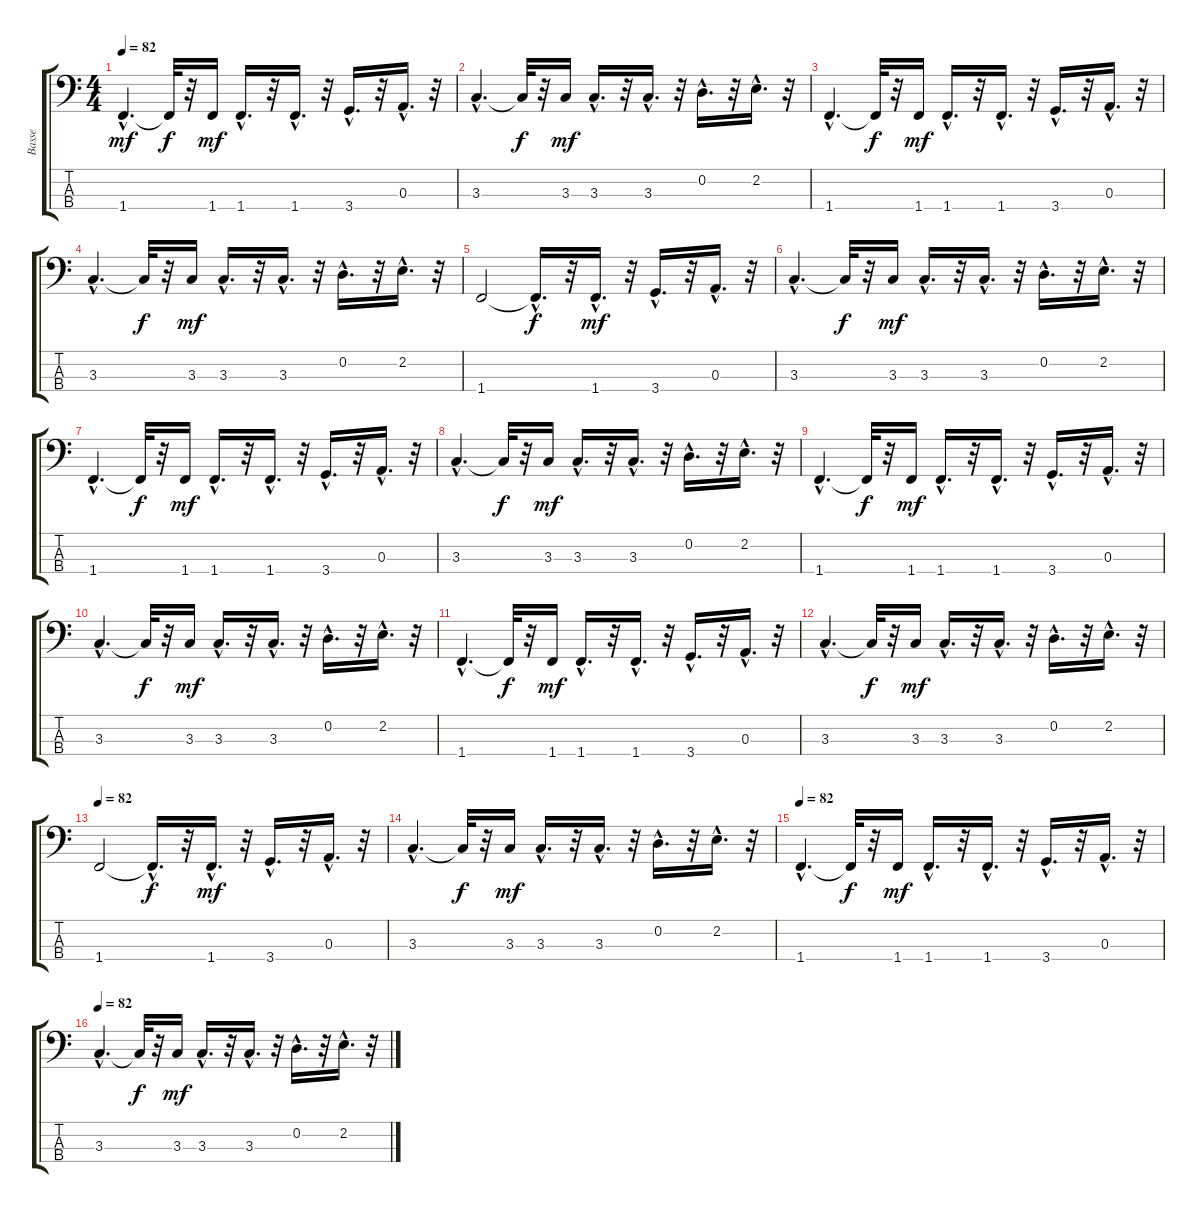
\track ("Basse" "Basse") {instrument acousticbass}
\staff {score tabs}
\tuning (G2 D2 A1 E1) {hide}
\ts (4 4)
\tempo 82
\clef f4
\ks c
1.4{hac}.4{d dy mf} 1.4{t}.32{dy f} r.32 1.4.16{dy mf} 1.4{hac}.16{d} r.32 1.4{hac}.16{d} r.32 3.4{hac}.16{d} r.32 0.3{hac}.16{d} r.32 |
3.3{hac}.4{d} 3.3{t}.32{dy f} r.32 3.3.16{dy mf} 3.3{hac}.16{d} r.32 3.3{hac}.16{d} r.32 0.2{hac}.16{d} r.32 2.2{hac}.16{d} r.32 |
1.4{hac}.4{d} 1.4{t}.32{dy f} r.32 1.4.16{dy mf} 1.4{hac}.16{d} r.32 1.4{hac}.16{d} r.32 3.4{hac}.16{d} r.32 0.3{hac}.16{d} r.32 |
3.3{hac}.4{d} 3.3{t}.32{dy f} r.32 3.3.16{dy mf} 3.3{hac}.16{d} r.32 3.3{hac}.16{d} r.32 0.2{hac}.16{d} r.32 2.2{hac}.16{d} r.32 |
1.4.2 1.4{hac t}.16{d dy f} r.32 1.4{hac}.16{d dy mf} r.32 3.4{hac}.16{d} r.32 0.3{hac}.16{d} r.32 |
3.3{hac}.4{d} 3.3{t}.32{dy f} r.32 3.3.16{dy mf} 3.3{hac}.16{d} r.32 3.3{hac}.16{d} r.32 0.2{hac}.16{d} r.32 2.2{hac}.16{d} r.32 |
1.4{hac}.4{d} 1.4{t}.32{dy f} r.32 1.4.16{dy mf} 1.4{hac}.16{d} r.32 1.4{hac}.16{d} r.32 3.4{hac}.16{d} r.32 0.3{hac}.16{d} r.32 |
3.3{hac}.4{d} 3.3{t}.32{dy f} r.32 3.3.16{dy mf} 3.3{hac}.16{d} r.32 3.3{hac}.16{d} r.32 0.2{hac}.16{d} r.32 2.2{hac}.16{d} r.32 |
1.4{hac}.4{d} 1.4{t}.32{dy f} r.32 1.4.16{dy mf} 1.4{hac}.16{d} r.32 1.4{hac}.16{d} r.32 3.4{hac}.16{d} r.32 0.3{hac}.16{d} r.32 |
3.3{hac}.4{d} 3.3{t}.32{dy f} r.32 3.3.16{dy mf} 3.3{hac}.16{d} r.32 3.3{hac}.16{d} r.32 0.2{hac}.16{d} r.32 2.2{hac}.16{d} r.32 |
1.4{hac}.4{d} 1.4{t}.32{dy f} r.32 1.4.16{dy mf} 1.4{hac}.16{d} r.32 1.4{hac}.16{d} r.32 3.4{hac}.16{d} r.32 0.3{hac}.16{d} r.32 |
3.3{hac}.4{d} 3.3{t}.32{dy f} r.32 3.3.16{dy mf} 3.3{hac}.16{d} r.32 3.3{hac}.16{d} r.32 0.2{hac}.16{d} r.32 2.2{hac}.16{d} r.32 |
\tempo 82
1.4.2 1.4{hac t}.16{d dy f} r.32 1.4{hac}.16{d dy mf} r.32 3.4{hac}.16{d} r.32 0.3{hac}.16{d} r.32 |
3.3{hac}.4{d} 3.3{t}.32{dy f} r.32 3.3.16{dy mf} 3.3{hac}.16{d} r.32 3.3{hac}.16{d} r.32 0.2{hac}.16{d} r.32 2.2{hac}.16{d} r.32 |
\tempo 82
1.4{hac}.4{d} 1.4{t}.32{dy f} r.32 1.4.16{dy mf} 1.4{hac}.16{d} r.32 1.4{hac}.16{d} r.32 3.4{hac}.16{d} r.32 0.3{hac}.16{d} r.32 |
\tempo 82
3.3{hac}.4{d} 3.3{t}.32{dy f} r.32 3.3.16{dy mf} 3.3{hac}.16{d} r.32 3.3{hac}.16{d} r.32 0.2{hac}.16{d} r.32 2.2{hac}.16{d} r.32
